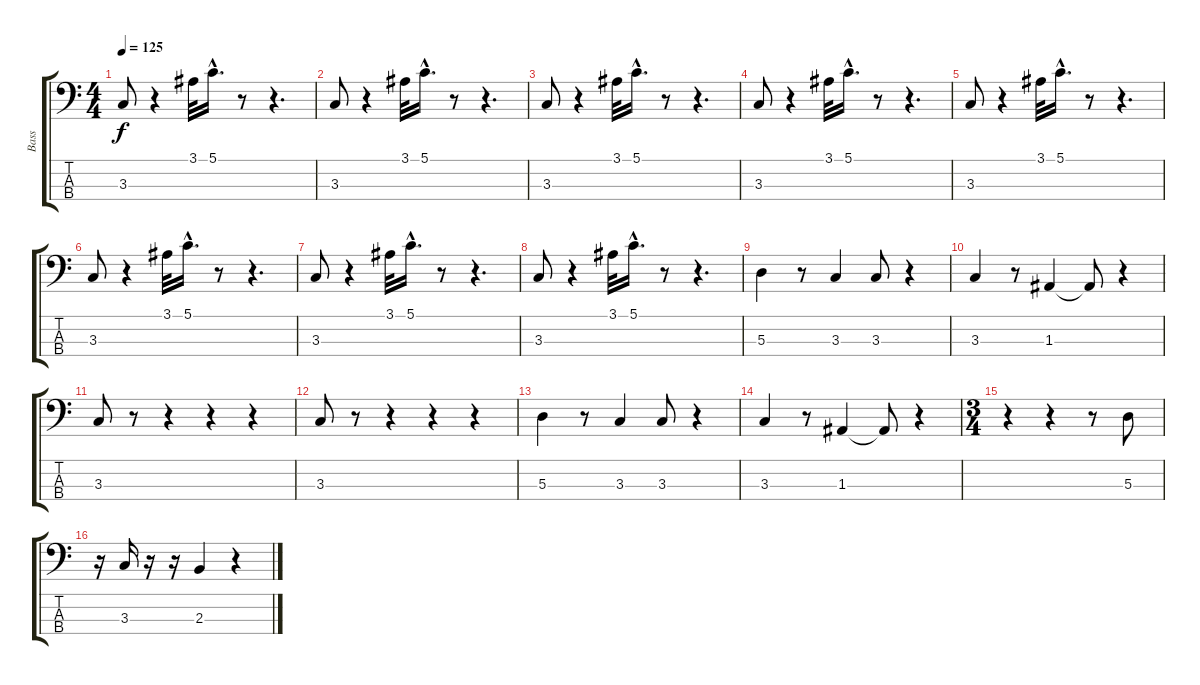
\track ("Bass" "Bass") {instrument acousticbass}
\staff {score tabs}
\tuning (G2 D2 A1 E1) {hide}
\ts (4 4)
\tempo 125
\clef f4
\ks c
3.3.8{dy f} r.4 3.1.32 5.1{hac}.16{d} r.8 r.4{d} |
3.3.8 r.4 3.1.32 5.1{hac}.16{d} r.8 r.4{d} |
3.3.8 r.4 3.1.32 5.1{hac}.16{d} r.8 r.4{d} |
3.3.8 r.4 3.1.32 5.1{hac}.16{d} r.8 r.4{d} |
3.3.8 r.4 3.1.32 5.1{hac}.16{d} r.8 r.4{d} |
3.3.8 r.4 3.1.32 5.1{hac}.16{d} r.8 r.4{d} |
3.3.8 r.4 3.1.32 5.1{hac}.16{d} r.8 r.4{d} |
3.3.8 r.4 3.1.32 5.1{hac}.16{d} r.8 r.4{d} |
5.3.4 r.8 3.3.4 3.3.8 r.4 |
3.3.4 r.8 1.3.4 1.3{t}.8 r.4 |
3.3.8 r.8 r.4 r.4 r.4 |
3.3.8 r.8 r.4 r.4 r.4 |
5.3.4 r.8 3.3.4 3.3.8 r.4 |
3.3.4 r.8 1.3.4 1.3{t}.8 r.4 |
\ts (3 4)
r.4 r.4 r.8 5.3.8 |
r.16 3.3.16 r.16 r.16 2.3.4 r.4
